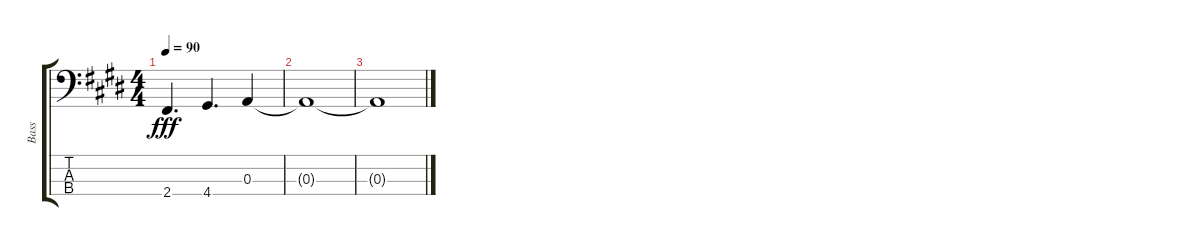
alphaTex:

\track ("Bass" "Bass") {instrument electricbassfinger}
\staff {score tabs}
\tuning (G2 D2 A1 E1) {hide}
\ts (4 4)
\tempo 90
\clef f4
\ks e
2.4.4{d dy fff} 4.4.4{d} 0.3.4 |
0.3{t}.1 |
0.3{t}.1
